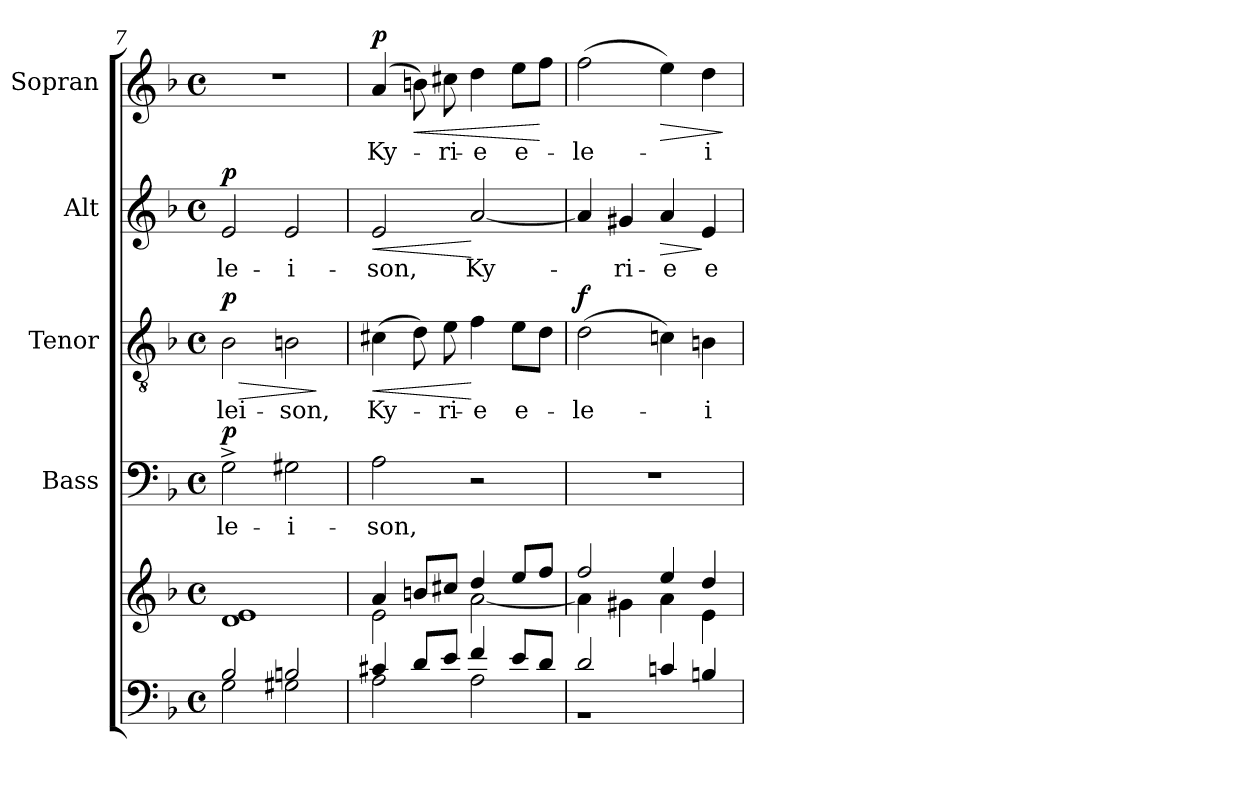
**kern	**kern	**kern	**text	**dynam	**kern	**text	**dynam	**kern	**text	**dynam	**kern	**text	**dynam
*part5	*part5	*part4	*part4	*part4	*part3	*part3	*part3	*part2	*part2	*part2	*part1	*part1	*part1
*staff6	*staff5	*staff4	*staff4	*staff4	*staff3	*staff3	*staff3	*staff2	*staff2	*staff2	*staff1	*staff1	*staff1
*	*	*I"Bass	*	*	*I"Tenor	*	*	*I"Alt	*	*	*I"Sopran	*	*
*	*	*I'B.	*	*	*I'T.	*	*	*I'A.	*	*	*I'S.	*	*
*clefF4	*clefG2	*clefF4	*	*	*clefGv2	*	*	*clefG2	*	*	*clefG2	*	*
*k[b-]	*k[b-]	*k[b-]	*	*	*k[b-]	*	*	*k[b-]	*	*	*k[b-]	*	*
*F:	*F:	*F:	*	*	*F:	*	*	*F:	*	*	*F:	*	*
*M4/4	*M4/4	*M4/4	*	*	*M4/4	*	*	*M4/4	*	*	*M4/4	*	*
*met(c)	*met(c)	*met(c)	*	*	*met(c)	*	*	*met(c)	*	*	*met(c)	*	*
=7	=7	=7	=7	=7	=7	=7	=7	=7	=7	=7	=7	=7	=7
*^	*	*	*	*	*	*	*	*	*	*	*	*	*
!	!	!	!	!LO:LY:b	!LO:DY:a	!	!LO:LY:b	!LO:HP:b	!	!LO:LY:b	!	!	!	!
!	!	!	!	!	!	!	!	!LO:DY:n=1:a	!	!	!LO:DY:a	!	!	!
2B-/	2G\	1d 1e	2G^>\	-le-	p	2B-\	-lei-	> p	2e/	-le-	p	1r	.	.
!	!	!	!	!LO:LY:b	!	!	!LO:LY:b	!	!	!LO:LY:b	!	!	!	!
2Bn/	2G#X\	.	2G#X\	-i-	.	2Bn\	-son,	.	2e/	-i-	.	.	.	.
*v	*v	*	*	*	*	*	*	*	*	*	*	*	*	*
.	.	.	.	.	.	.	]	.	.	.	.	.	.
=8	=8	=8	=8	=8	=8	=8	=8	=8	=8	=8	=8	=8	=8
*^	*^	*	*	*	*	*	*	*	*	*	*	*	*
!	!	!	!	!	!LO:LY:b	!	!	!LO:LY:b	!LO:HP:b	!	!LO:LY:b	!LO:HP:b	!	!LO:LY:b	!LO:DY:a
4c#X/	2A\	4a/	2e\	2A\	-son,	.	(>4c#X\	Ky-	<	2e/	-son,	<	(4a/	Ky-	p
!	!	!	!	!	!	!	!	!	!	!	!	!	!	!	!LO:HP:b
8d/L	.	8bn/L	.	.	.	.	8d\)	.	.	.	.	.	8bn\)	.	<
!	!	!	!	!	!	!	!	!LO:LY:b	!	!	!	!	!	!LO:LY:b	!
8e/J	.	8cc#X/J	.	.	.	.	8e\	-ri-	.	.	.	.	8cc#X\	-ri-	.
!	!	!	!	!	!	!	!	!LO:LY:b	!	!	!LO:LY:b	!	!	!LO:LY:b	!
4f/	2A\	4dd/	[<2a\	2r	.	.	4f\	-e	[	[2a/	Ky-	[	4dd\	-e	.
!	!	!	!	!	!	!	!	!LO:LY:b	!	!	!	!	!	!LO:LY:b	!
8e/L	.	8ee/L	.	.	.	.	8e\L	e-	.	.	.	.	8ee\L	e-	.
8d/J	.	8ff/J	.	.	.	.	8d\J	.	.	.	.	.	8ff\J	.	[
=9	=9	=9	=9	=9	=9	=9	=9	=9	=9	=9	=9	=9	=9	=9	=9
!	!	!	!	!	!	!	!	!LO:LY:b	!LO:DY:a	!	!	!	!	!LO:LY:b	!
2d/	1r	2ff/	4a\]	1r	.	.	(>2d\	-le-	f	4a/]	.	.	(>2ff\	-le-	.
!	!	!	!	!	!	!	!	!	!	!	!LO:LY:b	!	!	!	!
.	.	.	4g#X\	.	.	.	.	.	.	4g#X/	-ri-	.	.	.	.
!	!	!	!	!	!	!	!	!	!	!	!LO:LY:b	!LO:HP:b	!	!	!LO:HP:b
4cn/	.	4ee/	4a\	.	.	.	4cn\)	.	.	4a/	-e	>	4ee\)	.	>
!	!	!	!	!	!	!	!	!LO:LY:b	!	!	!LO:LY:b	!	!	!LO:LY:b	!
4Bn/	.	4dd/	4e\	.	.	.	4Bn\	-i-	.	4e/	e-	]	4dd\	-i-	.
*v	*v	*	*	*	*	*	*	*	*	*	*	*	*	*	*
*	*v	*v	*	*	*	*	*	*	*	*	*	*	*	*
.	.	.	.	.	.	.	.	.	.	.	.	.	]
=	=	=	=	=	=	=	=	=	=	=	=	=	=
*-	*-	*-	*-	*-	*-	*-	*-	*-	*-	*-	*-	*-	*-
